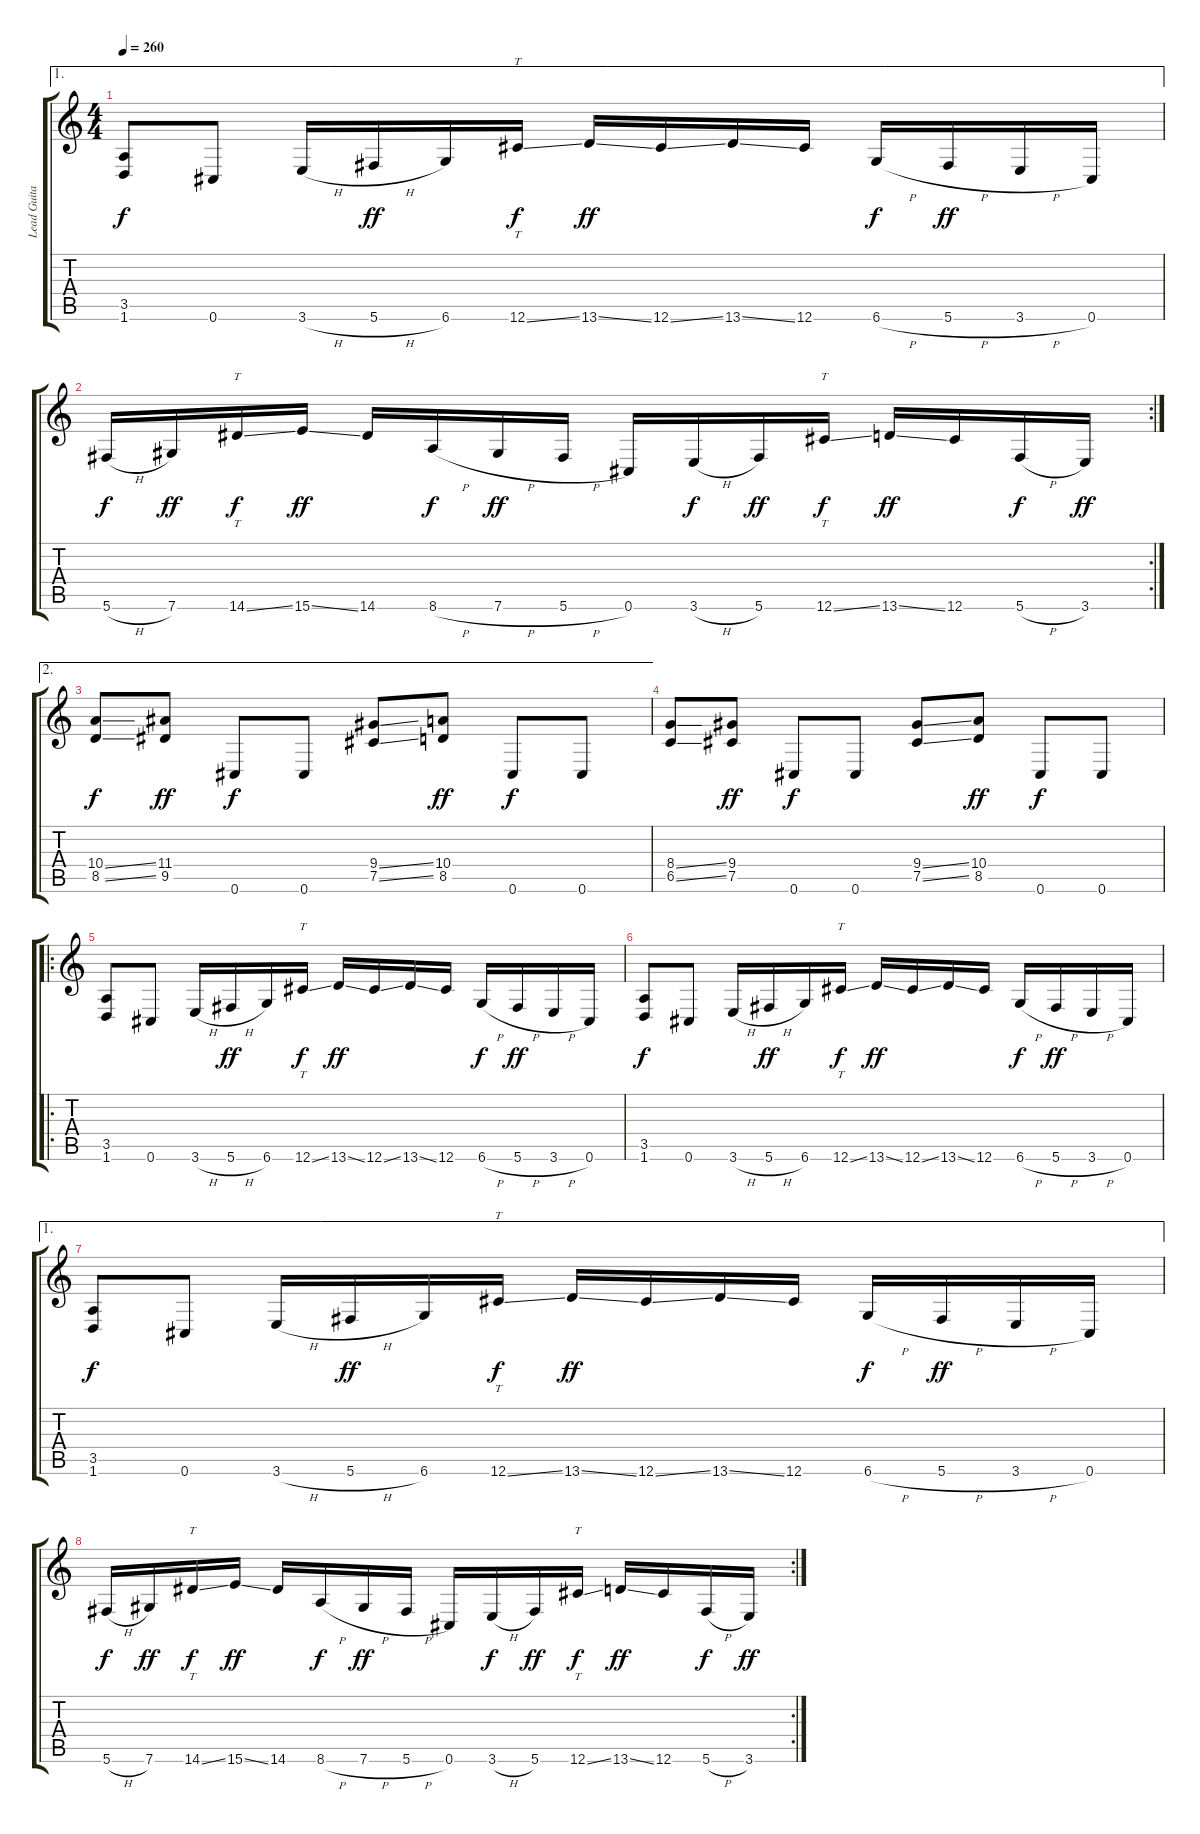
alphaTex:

\track ("Lead Guitar" "Lead Guita") {instrument distortionguitar}
\staff {score tabs}
\tuning (Db4 Ab3 E3 B2 Gb2 Db2) {hide}
\ae 1
\ts (4 4)
\tempo 260
\clef g2
\ks c
(3.5 1.6).8{dy f} 0.6.8 3.6{h}.16 5.6{h}.16{dy ff} 6.6.16 12.6{ss}.16{tt dy f} 13.6{ss}.16{dy ff} 12.6{ss}.16 13.6{ss}.16 12.6.16 6.6{h}.16{dy f} 5.6{h}.16{dy ff} 3.6{h}.16 0.6.16 |
\rc 2
5.6{h}.16{dy f} 7.6.16{dy ff} 14.6{ss}.16{tt dy f} 15.6{ss}.16{dy ff} 14.6.16 8.6{h}.16{dy f} 7.6{h}.16{dy ff} 5.6{h}.16 0.6.16 3.6{h}.16{dy f} 5.6.16{dy ff} 12.6{ss}.16{tt dy f} 13.6{ss}.16{dy ff} 12.6.16 5.6{h}.16{dy f} 3.6.16{dy ff} |
\ae 2
(10.4{ss} 8.5{ss}).8{dy f} (11.4 9.5).8{dy ff} 0.6.8{dy f} 0.6.8 (9.4{ss} 7.5{ss}).8 (10.4 8.5).8{dy ff} 0.6.8{dy f} 0.6.8 |
(8.4{ss} 6.5{ss}).8 (9.4 7.5).8{dy ff} 0.6.8{dy f} 0.6.8 (9.4{ss} 7.5{ss}).8 (10.4 8.5).8{dy ff} 0.6.8{dy f} 0.6.8 |
\ro
(3.5 1.6).8 0.6.8 3.6{h}.16 5.6{h}.16{dy ff} 6.6.16 12.6{ss}.16{tt dy f} 13.6{ss}.16{dy ff} 12.6{ss}.16 13.6{ss}.16 12.6.16 6.6{h}.16{dy f} 5.6{h}.16{dy ff} 3.6{h}.16 0.6.16 |
(3.5 1.6).8{dy f} 0.6.8 3.6{h}.16 5.6{h}.16{dy ff} 6.6.16 12.6{ss}.16{tt dy f} 13.6{ss}.16{dy ff} 12.6{ss}.16 13.6{ss}.16 12.6.16 6.6{h}.16{dy f} 5.6{h}.16{dy ff} 3.6{h}.16 0.6.16 |
\ae 1
(3.5 1.6).8{dy f} 0.6.8 3.6{h}.16 5.6{h}.16{dy ff} 6.6.16 12.6{ss}.16{tt dy f} 13.6{ss}.16{dy ff} 12.6{ss}.16 13.6{ss}.16 12.6.16 6.6{h}.16{dy f} 5.6{h}.16{dy ff} 3.6{h}.16 0.6.16 |
\rc 2
5.6{h}.16{dy f} 7.6.16{dy ff} 14.6{ss}.16{tt dy f} 15.6{ss}.16{dy ff} 14.6.16 8.6{h}.16{dy f} 7.6{h}.16{dy ff} 5.6{h}.16 0.6.16 3.6{h}.16{dy f} 5.6.16{dy ff} 12.6{ss}.16{tt dy f} 13.6{ss}.16{dy ff} 12.6.16 5.6{h}.16{dy f} 3.6.16{dy ff}
